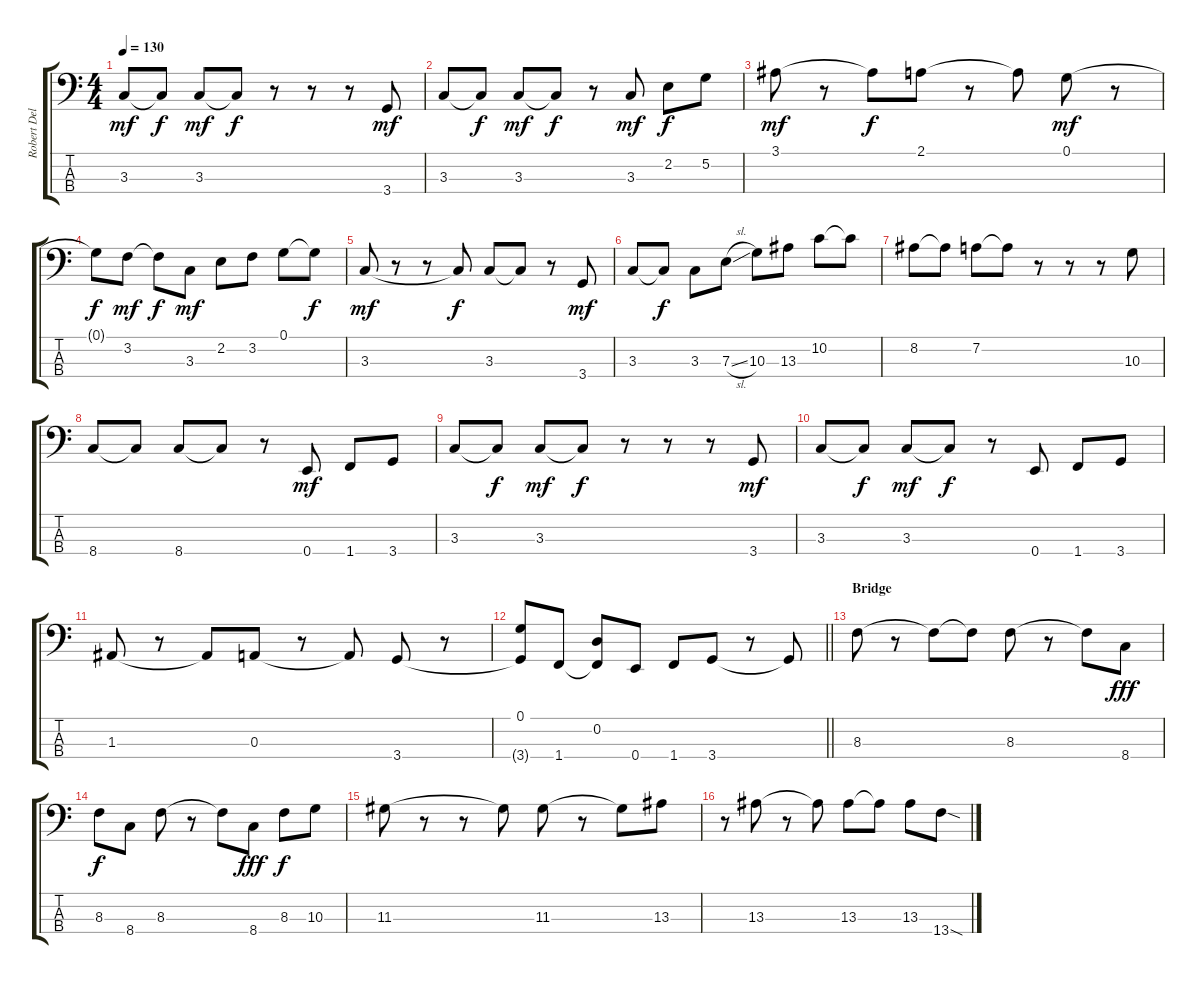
\track ("Robert Deleo (Bass)" "Robert Del") {instrument electricbassfinger}
\staff {score tabs}
\tuning (G2 D2 A1 E1) {hide}
\ts (4 4)
\tempo 130
\clef f4
\ks c
3.3.8{dy mf} 3.3{t}.8{dy f} 3.3.8{dy mf} 3.3{t}.8{dy f} r.8 r.8 r.8 3.4.8{dy mf} |
3.3.8 3.3{t}.8{dy f} 3.3.8{dy mf} 3.3{t}.8{dy f} r.8 3.3.8{dy mf} 2.2.8{dy f} 5.2.8 |
3.1.8{dy mf} r.8 3.1{t}.8{dy f} 2.1.8 r.8 2.1{t}.8 0.1.8{dy mf} r.8 |
0.1{t}.8{dy f} 3.2.8{dy mf} 3.2{t}.8{dy f} 3.3.8{dy mf} 2.2.8 3.2.8 0.1.8 0.1{t}.8{dy f} |
3.3.8{dy mf} r.8 r.8 3.3{t}.8{dy f} 3.3.8 3.3{t}.8 r.8 3.4.8{dy mf} |
3.3.8 3.3{t}.8{dy f} 3.3.8 7.3{sl}.8 10.3.8 13.3.8 10.2.8 10.2{t}.8 |
8.2.8 8.2{t}.8 7.2.8 7.2{t}.8 r.8 r.8 r.8 10.3.8 |
8.4.8 8.4{t}.8 8.4.8 8.4{t}.8 r.8 0.4.8{dy mf} 1.4.8 3.4.8 |
3.3.8 3.3{t}.8{dy f} 3.3.8{dy mf} 3.3{t}.8{dy f} r.8 r.8 r.8 3.4.8{dy mf} |
3.3.8 3.3{t}.8{dy f} 3.3.8{dy mf} 3.3{t}.8{dy f} r.8 0.4.8 1.4.8 3.4.8 |
1.3.8 r.8 1.3{t}.8 0.3.8 r.8 0.3{t}.8 3.4.8 r.8 |
\barLineRight lightlight
(0.1 3.4{t}).8 1.4.8 (0.2 1.4{t}).8 0.4.8 1.4.8 3.4.8 r.8 3.4{t}.8 |
\section ("" "Bridge")
8.3.8 r.8 8.3{t}.8 8.3{t}.8 8.3.8 r.8 8.3{t}.8 8.4.8{dy fff} |
8.3.8{dy f} 8.4.8 8.3.8 r.8 8.3{t}.8 8.4.8{dy fff} 8.3.8{dy f} 10.3.8 |
11.3.8 r.8 r.8 11.3{t}.8 11.3.8 r.8 11.3{t}.8 13.3.8 |
r.8 13.3.8 r.8 13.3{t}.8 13.3.8 13.3{t}.8 13.3.8 13.4{sod}.8
